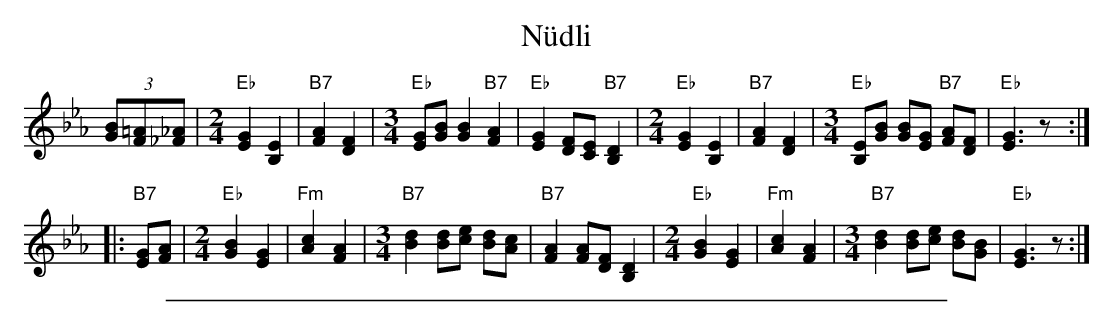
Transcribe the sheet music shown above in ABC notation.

X:1
T: N\"udli
M: none
K: Eb
(3[BG][=AF][_A_F] \
|[M:2/4][L:1/8]"Eb"[E2G2] [B,2E2] | "B7"[F2A2] [D2F2] \
|[M:3/4][L:1/8]"Eb"[EG][GB] [G2B2] "B7"[F2A2] | "Eb"[E2G2] [DF][CE] "B7"[B,2D2] \
|[M:2/4][L:1/8]"Eb"[E2G2] [B,2E2] | "B7"[F2A2] [D2F2] \
|[M:3/4][L:1/8]"Eb"[B,E][GB] [GB][EG] "B7"[FA][DF] | "Eb"[E3G3] z :|
|: "B7"[EG][FA] \
|[M:2/4][L:1/8]"Eb"[G2B2] [E2G2] | "Fm"[A2c2] [F2A2] \
|[M:3/4][L:1/8]"B7"[B2d2] [Bd][ce] [Bd][Ac] | "B7"[F2A2] [FA][DF] [B,2D2] \
|[M:2/4][L:1/8]"Eb"[G2B2] [E2G2] | "Fm"[A2c2] [F2A2] \
|[M:3/4][L:1/8]"B7"[B2d2] [Bd][ce] [Bd][GB] | "Eb"[E3G3] z :|
